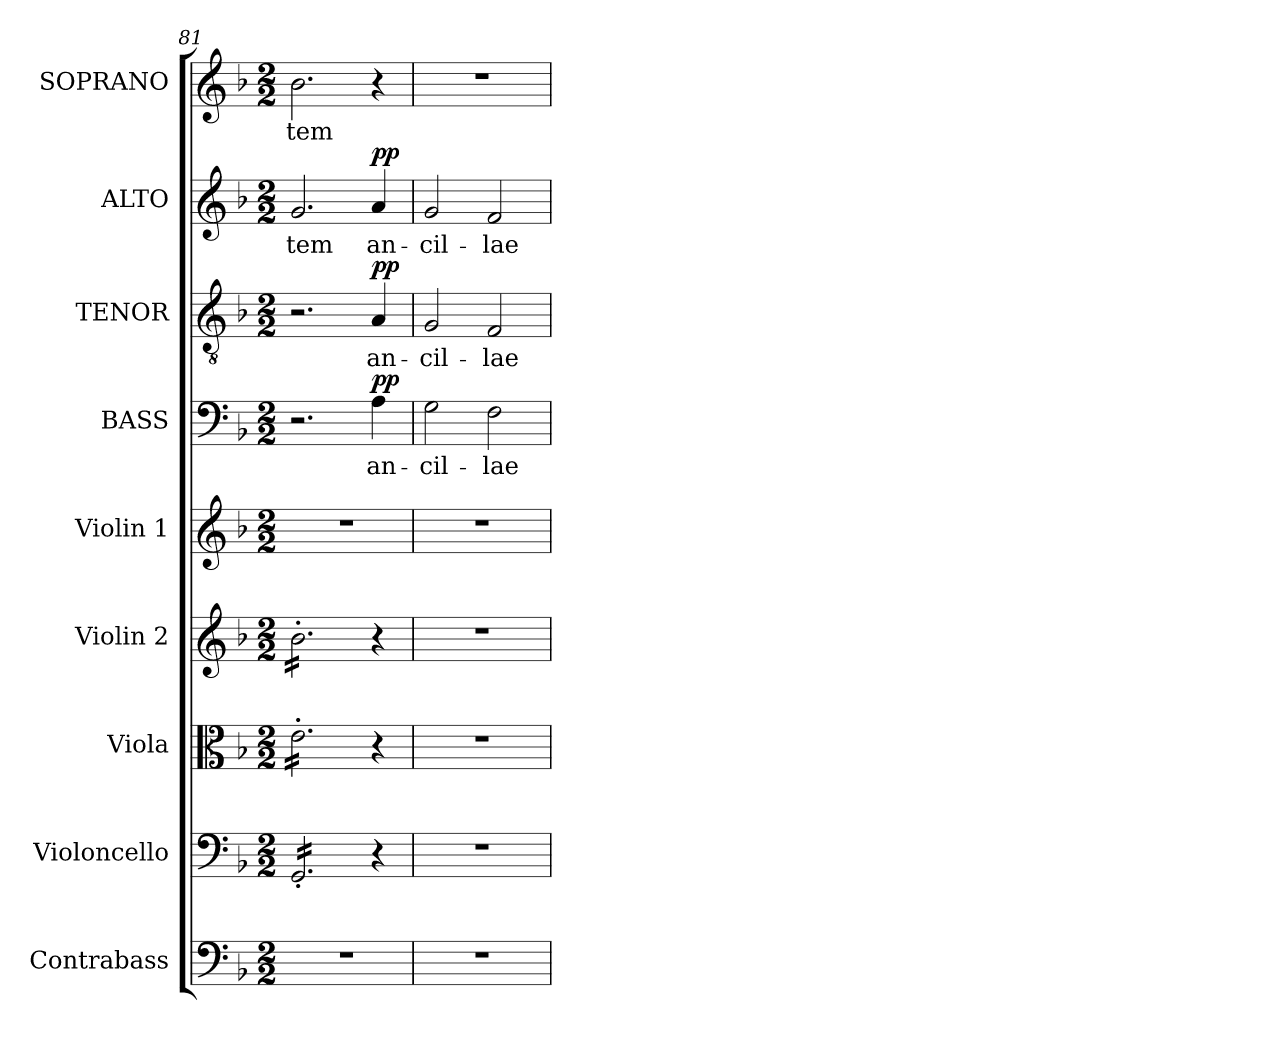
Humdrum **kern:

**kern	**kern	**kern	**kern	**kern	**kern	**text	**dynam	**kern	**text	**dynam	**kern	**text	**dynam	**kern	**text
*part9	*part8	*part7	*part6	*part5	*part4	*part4	*part4	*part3	*part3	*part3	*part2	*part2	*part2	*part1	*part1
*staff9	*staff8	*staff7	*staff6	*staff5	*staff4	*staff4	*staff4	*staff3	*staff3	*staff3	*staff2	*staff2	*staff2	*staff1	*staff1
*I"Contrabass	*I"Violoncello	*I"Viola	*I"Violin 2	*I"Violin 1	*I"BASS	*	*	*I"TENOR	*	*	*I"ALTO	*	*	*I"SOPRANO	*
*I'Cb.	*I'Vc.	*I'Vla.	*I'Vln. 2	*I'Vln. 1	*I'B.	*	*	*I'T.	*	*	*I'A.	*	*	*I'S.	*
*clefF4	*clefF4	*clefC3	*clefG2	*clefG2	*clefF4	*	*	*clefGv2	*	*	*clefG2	*	*	*clefG2	*
*ITrd7c12	*	*	*	*	*	*	*	*ITrd7c12	*	*	*	*	*	*	*
*k[b-]	*k[b-]	*k[b-]	*k[b-]	*k[b-]	*k[b-]	*	*	*k[b-]	*	*	*k[b-]	*	*	*k[b-]	*
*F:	*F:	*F:	*F:	*F:	*F:	*	*	*F:	*	*	*F:	*	*	*F:	*
*M2/2	*M2/2	*M2/2	*M2/2	*M2/2	*M2/2	*	*	*M2/2	*	*	*M2/2	*	*	*M2/2	*
=81	=81	=81	=81	=81	=81	=81	=81	=81	=81	=81	=81	=81	=81	=81	=81
!	!	!	!	!	!	!	!	!	!	!	!	!LO:LY:b:color=#000000	!	!	!
!	!	!	!	!	!	!	!	!	!	!	!	!	!	!	!LO:LY:b:color=#000000
*	*tremolo	*	*	*	*	*	*	*	*	*	*	*	*	*	*
*	*	*tremolo	*	*	*	*	*	*	*	*	*	*	*	*	*
*	*	*	*tremolo	*	*	*	*	*	*	*	*	*	*	*	*
1r	16GG'i/LL	16e'i\LL	16b-'i\LL	1r	2.r	.	.	2.r	.	.	2.gi/	-tem	.	2.b-i\	-tem
.	16GG'i/	16e'i\	16b-'i\	.	.	.	.	.	.	.	.	.	.	.	.
.	16GG'i/	16e'i\	16b-'i\	.	.	.	.	.	.	.	.	.	.	.	.
.	16GG'i/	16e'i\	16b-'i\	.	.	.	.	.	.	.	.	.	.	.	.
.	16GG'i/	16e'i\	16b-'i\	.	.	.	.	.	.	.	.	.	.	.	.
.	16GG'i/	16e'i\	16b-'i\	.	.	.	.	.	.	.	.	.	.	.	.
.	16GG'i/	16e'i\	16b-'i\	.	.	.	.	.	.	.	.	.	.	.	.
.	16GG'i/	16e'i\	16b-'i\	.	.	.	.	.	.	.	.	.	.	.	.
.	16GG'i/	16e'i\	16b-'i\	.	.	.	.	.	.	.	.	.	.	.	.
.	16GG'i/	16e'i\	16b-'i\	.	.	.	.	.	.	.	.	.	.	.	.
.	16GG'i/	16e'i\	16b-'i\	.	.	.	.	.	.	.	.	.	.	.	.
.	16GG'i/JJ	16e'i\JJ	16b-'i\JJ	.	.	.	.	.	.	.	.	.	.	.	.
*	*	*	*Xtremolo	*	*	*	*	*	*	*	*	*	*	*	*
*	*	*Xtremolo	*	*	*	*	*	*	*	*	*	*	*	*	*
*	*Xtremolo	*	*	*	*	*	*	*	*	*	*	*	*	*	*
!	!	!	!	!	!	!LO:LY:b:color=#000000	!	!	!	!	!	!	!	!	!
!	!	!	!	!	!	!	!	!	!LO:LY:b:color=#000000	!	!	!	!	!	!
!	!	!	!	!	!	!	!	!	!	!	!	!LO:LY:b:color=#000000	!	!	!
.	4r	4r	4r	.	4Ai\	an-	pp	4AAi/	an-	pp	4ai/	an-	pp	4r	.
=82	=82	=82	=82	=82	=82	=82	=82	=82	=82	=82	=82	=82	=82	=82	=82
!	!	!	!	!	!	!LO:LY:b:color=#000000	!	!	!	!	!	!	!	!	!
!	!	!	!	!	!	!	!	!	!LO:LY:b:color=#000000	!	!	!	!	!	!
!	!	!	!	!	!	!	!	!	!	!	!	!LO:LY:b:color=#000000	!	!	!
1r	1r	1r	1r	1r	2Gi\	-cil-	.	2GGi/	-cil-	.	2gi/	-cil-	.	1r	.
!	!	!	!	!	!	!LO:LY:b:color=#000000	!	!	!	!	!	!	!	!	!
!	!	!	!	!	!	!	!	!	!LO:LY:b:color=#000000	!	!	!	!	!	!
!	!	!	!	!	!	!	!	!	!	!	!	!LO:LY:b:color=#000000	!	!	!
.	.	.	.	.	2Fi\	-lae	.	2FFi/	-lae	.	2fi/	-lae	.	.	.
=	=	=	=	=	=	=	=	=	=	=	=	=	=	=	=
*-	*-	*-	*-	*-	*-	*-	*-	*-	*-	*-	*-	*-	*-	*-	*-
